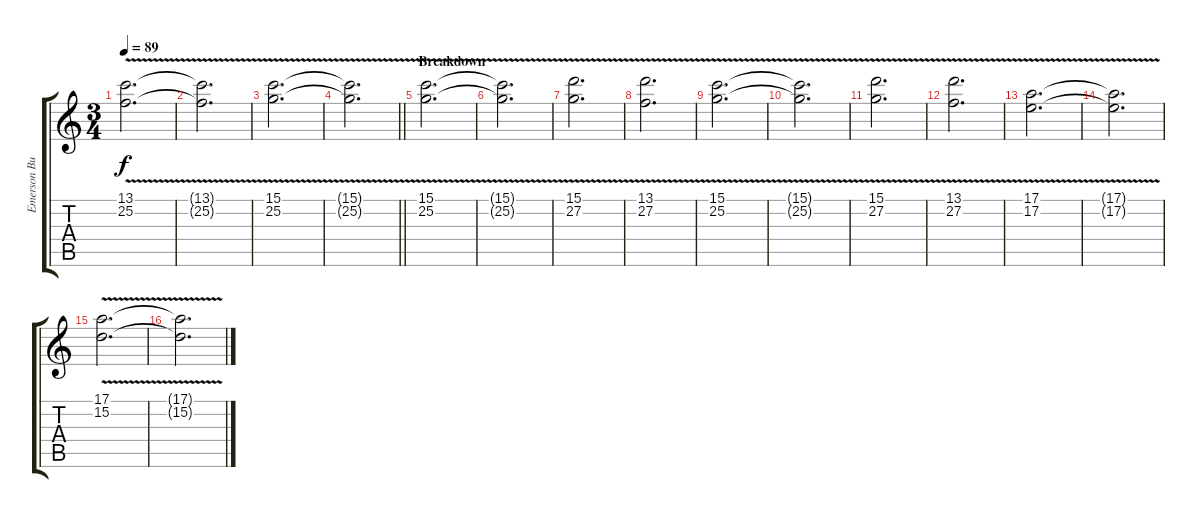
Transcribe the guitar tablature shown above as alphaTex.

\track ("Emerson Burton (Keyboard)" "Emerson Bu") {instrument churchorgan}
\staff {score tabs}
\tuning (E4 B3 G3 D3 A2 E2) {hide}
\ts (3 4)
\tempo 89
\clef g2
\ks c
(13.1{v} 25.2).2{d dy f} |
(13.1{t} 25.2{t}).2{d} |
(15.1{v} 25.2{v}).2{d} |
\barLineRight lightlight
(15.1{t} 25.2{t}).2{d} |
\section ("" "Breakdown")
(15.1{v} 25.2{v}).2{d} |
(15.1{t} 25.2{t}).2{d} |
(15.1{v} 27.2{v}).2{d} |
(13.1{v} 27.2{v}).2{d} |
(15.1{v} 25.2{v}).2{d} |
(15.1{t} 25.2{t}).2{d} |
(15.1{v} 27.2{v}).2{d} |
(13.1{v} 27.2{v}).2{d} |
(17.1{v} 17.2{v}).2{d} |
(17.1{t} 17.2{t}).2{d} |
(17.1{v} 15.2{v}).2{d} |
(17.1{t} 15.2{t}).2{d}
